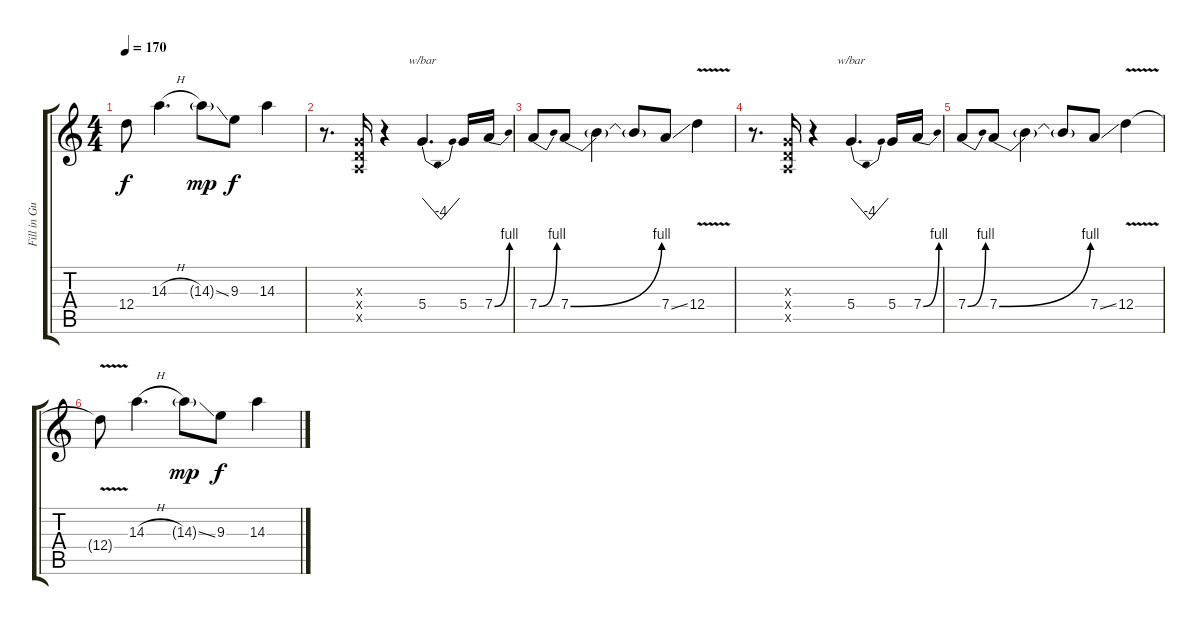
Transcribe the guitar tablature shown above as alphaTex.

\track ("Fill in Guitar" "Fill in Gu") {instrument distortionguitar}
\staff {score tabs}
\tuning (E4 B3 G3 D3 A2 E2) {hide}
\ts (4 4)
\tempo 170
\clef g2
\ks c
12.4{t}.8{dy f} 14.3{h}.4{d} 14.3{ss g}.8{dy mp} 9.3.8{dy f} 14.3.4 |
r.8{d} (0.3{x} 0.4{x} 0.5{x}).16 r.4 5.4.4{d tbe (dip default 0 0 30 -16 60 0) volume 7} 5.4.16 7.4{be (bend 0 0 60 4)}.16 |
7.4{be (bend 0 0 60 4)}.8 7.4{be (bend 0 0 60 4)}.8 7.4{t}.4 7.4{t}.8 7.4{ss}.8 12.4{v}.4 |
r.8{d} (0.3{x} 0.4{x} 0.5{x}).16 r.4 5.4.4{d tbe (dip default 0 0 30 -16 60 0)} 5.4.16 7.4{be (bend 0 0 60 4)}.16{volume 4} |
7.4{be (bend 0 0 60 4)}.8 7.4{be (bend 0 0 60 4)}.8 7.4{t}.4 7.4{t}.8 7.4{ss}.8{volume 3} 12.4{v}.4 |
12.4{t}.8 14.3{h}.4{d volume 2} 14.3{ss g}.8{dy mp} 9.3.8{dy f volume 1} 14.3.4{volume 0}
